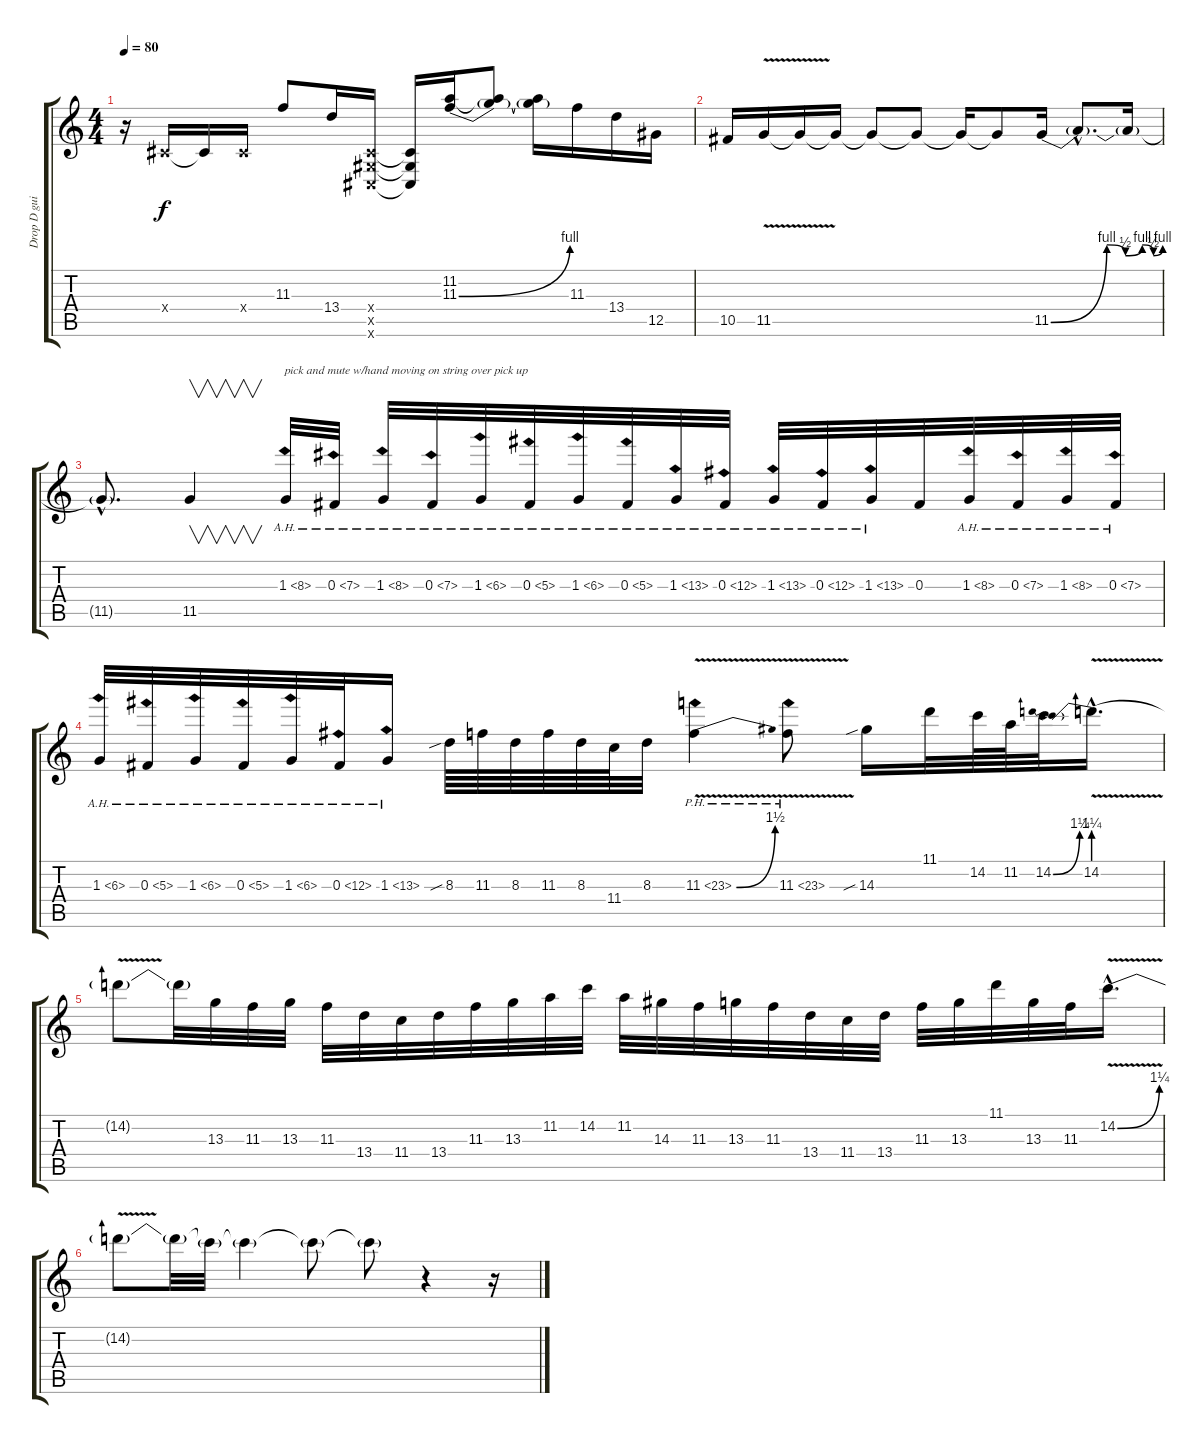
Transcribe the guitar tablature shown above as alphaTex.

\track ("Drop D guitar" "Drop D gui") {instrument overdrivenguitar}
\staff {score tabs}
\tuning (Eb4 Bb3 Gb3 Db3 Ab2 Db2) {hide}
\ts (4 4)
\tempo 80
\clef g2
\ks c
r.16{dy f} 0.4{x}.16 0.4{t}.16 0.4{x}.16 11.3.8 13.4.16 (0.4{x} 0.5{x} 0.6{x}).16 (0.4{t} 0.5{t} 0.6{t}).16 (11.2 11.3{be (bend 0 0 60 4)}).16 (11.2{t} 11.3{t}).8 (11.2{t} 11.3{t}).16 11.3.16 13.4.16 12.5.16 |
10.5.16 11.5{v}.16 11.5{t}.16 11.5{t}.16 11.5{t}.8 11.5{t}.8 11.5{t}.16 11.5{t}.8 11.5{be (custom 0 0 30 4 40 2 49 4 55 2 60 4)}.16 11.5{hac t}.8{d} 11.5{t}.16 |
11.5{hac t}.8{d} 11.5.4{v} 1.3{ah 7}.32{txt "pick and mute w/hand moving on string over pick up"} 0.3{ah 7}.32 1.3{ah 7}.32 0.3{ah 7}.32 1.3{ah 5}.32 0.3{ah 5}.32 1.3{ah 5}.32 0.3{ah 5}.32 1.3{ah 12}.32 0.3{ah 12}.32 1.3{ah 12}.32 0.3{ah 12}.32 1.3{ah 12}.32 0.3.32 1.3{ah 7}.32 0.3{ah 7}.32 1.3{ah 7}.32 0.3{ah 7}.32 |
1.3{ah 5}.32 0.3{ah 5}.32 1.3{ah 5}.32 0.3{ah 5}.32 1.3{ah 5}.32 0.3{ah 12}.32 1.3{ah 12}.16 8.3{sib}.64 11.3.64 8.3.64 11.3.64 8.3.64 11.4.64 8.3.32 11.3{be (bend 0 0 60 6) ph 12 v}.4 11.3{ph 12 v}.8 14.3{sib}.16 11.1.32 14.2.64 11.2.64 14.2{be (bend 0 0 60 5)}.32 14.2{be (prebend 0 5 60 5) v hac}.16{d} |
14.2{t}.8 14.2{t}.32 13.3.32 11.3.32 13.3.32 11.3.32 13.4.32 11.4.32 13.4.32 11.3.32 13.3.32 11.2.32 14.2.32 11.2.32 14.3.32 11.3.32 13.3.32 11.3.32 13.4.32 11.4.32 13.4.32 11.3.32 13.3.32 11.1.32 13.3.32 11.3.32 14.2{be (bend 0 0 60 5) v hac}.16{d} |
14.2{t}.8 14.2{t}.32 14.2{t}.32 14.2{t}.4 14.2{t}.8 14.2{t}.8 r.4 r.16
